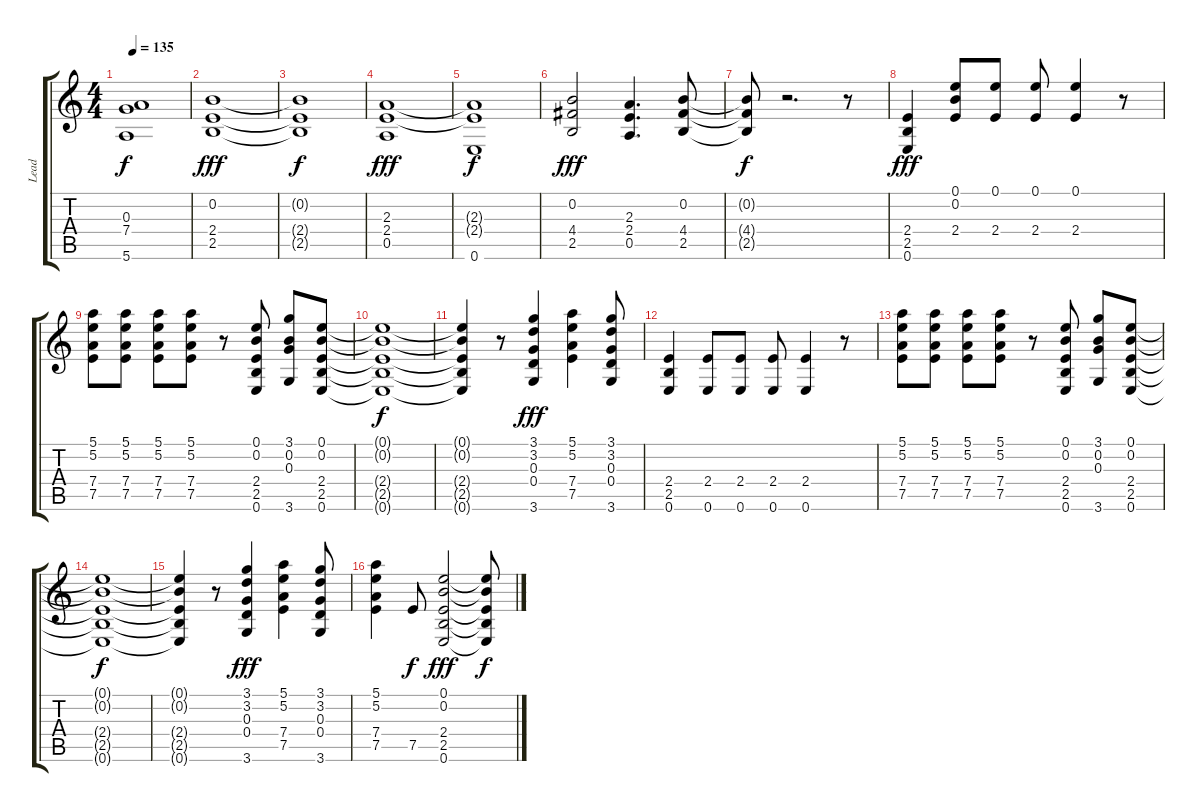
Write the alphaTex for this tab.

\track ("Lead" "Lead") {instrument distortionguitar}
\staff {score tabs}
\tuning (E4 B3 G3 D3 A2 E2) {hide}
\ts (4 4)
\tempo 135
\clef g2
\ks c
(0.3{t} 7.4{t} 5.6{t}).1{dy f} |
(0.2 2.4 2.5).1{dy fff} |
(0.2{t} 2.4{t} 2.5{t}).1{dy f} |
(2.3 2.4 0.5).1{dy fff} |
(2.3{t} 2.4{t} 0.6).1{dy f} |
(0.2 4.4 2.5).2{dy fff} (2.3 2.4 0.5).4{d} (0.2 4.4 2.5).8 |
(0.2{t} 4.4{t} 2.5{t}).8{dy f} r.2{d} r.8 |
(2.4 2.5 0.6).4{dy fff} (0.1 0.2 2.4).8 (0.1 2.4).8 (0.1 2.4).8 (0.1 2.4).4 r.8 |
(5.1 5.2 7.4 7.5).8 (5.1 5.2 7.4 7.5).8 (5.1 5.2 7.4 7.5).8 (5.1 5.2 7.4 7.5).8 r.8 (0.1 0.2 2.4 2.5 0.6).8 (3.1 0.2 0.3 3.6).8 (0.1 0.2 2.4 2.5 0.6).8 |
(0.1{t} 0.2{t} 2.4{t} 2.5{t} 0.6{t}).1{dy f} |
(0.1{t} 0.2{t} 2.4{t} 2.5{t} 0.6{t}).4 r.8 (3.1 3.2 0.3 0.4 3.6).4{dy fff} (5.1 5.2 7.4 7.5).4 (3.1 3.2 0.3 0.4 3.6).8 |
(2.4 2.5 0.6).4 (2.4 0.6).8 (2.4 0.6).8 (2.4 0.6).8 (2.4 0.6).4 r.8 |
(5.1 5.2 7.4 7.5).8 (5.1 5.2 7.4 7.5).8 (5.1 5.2 7.4 7.5).8 (5.1 5.2 7.4 7.5).8 r.8 (0.1 0.2 2.4 2.5 0.6).8 (3.1 0.2 0.3 3.6).8 (0.1 0.2 2.4 2.5 0.6).8 |
(0.1{t} 0.2{t} 2.4{t} 2.5{t} 0.6{t}).1{dy f} |
(0.1{t} 0.2{t} 2.4{t} 2.5{t} 0.6{t}).4 r.8 (3.1 3.2 0.3 0.4 3.6).4{dy fff} (5.1 5.2 7.4 7.5).4 (3.1 3.2 0.3 0.4 3.6).8 |
(5.1 5.2 7.4 7.5).4 7.5.8{dy f} (0.1 0.2 2.4 2.5 0.6).2{dy fff} (0.1{t} 0.2{t} 2.4{t} 2.5{t} 0.6{t}).8{dy f}
